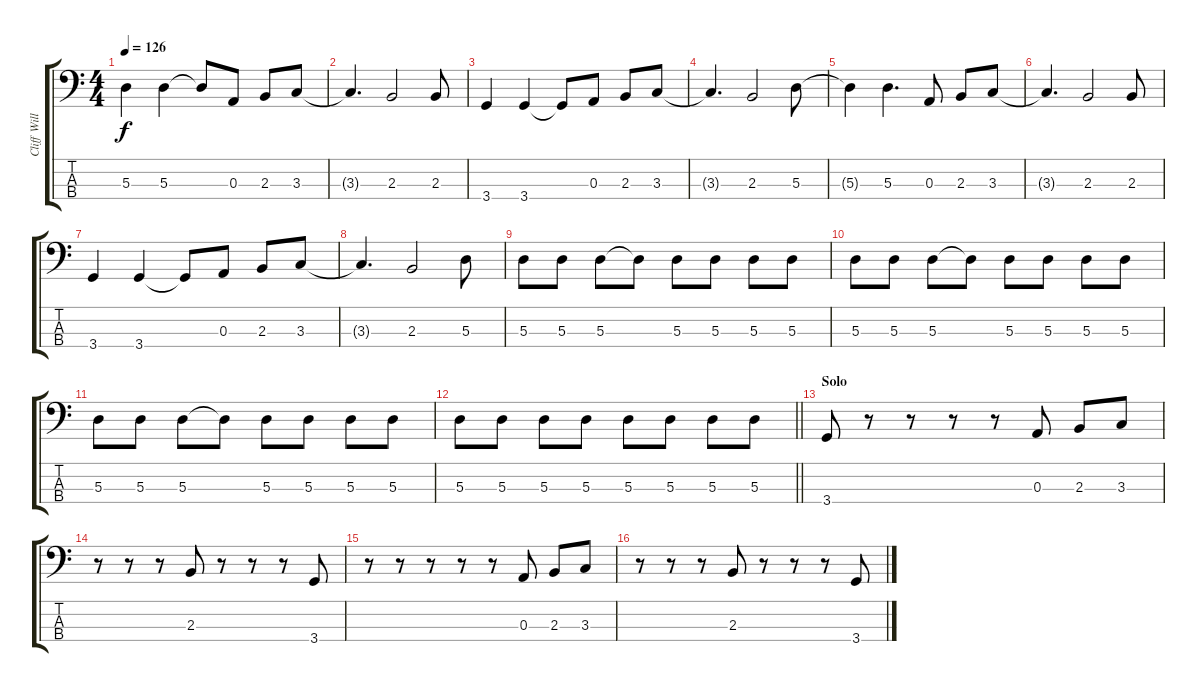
\track ("Cliff Willians (Bass)" "Cliff Will") {instrument electricbasspick}
\staff {score tabs}
\tuning (G2 D2 A1 E1) {hide}
\ts (4 4)
\tempo 126
\clef f4
\ks c
5.3{t}.4{dy f} 5.3.4 5.3{t}.8 0.3.8 2.3.8 3.3.8 |
3.3{t}.4{d} 2.3.2 2.3.8 |
3.4.4 3.4.4 3.4{t}.8 0.3.8 2.3.8 3.3.8 |
3.3{t}.4{d} 2.3.2 5.3.8 |
5.3{t}.4 5.3.4{d} 0.3.8 2.3.8 3.3.8 |
3.3{t}.4{d} 2.3.2 2.3.8 |
3.4.4 3.4.4 3.4{t}.8 0.3.8 2.3.8 3.3.8 |
3.3{t}.4{d} 2.3.2 5.3.8 |
5.3.8 5.3.8 5.3.8 5.3{t}.8 5.3.8 5.3.8 5.3.8 5.3.8 |
5.3.8 5.3.8 5.3.8 5.3{t}.8 5.3.8 5.3.8 5.3.8 5.3.8 |
5.3.8 5.3.8 5.3.8 5.3{t}.8 5.3.8 5.3.8 5.3.8 5.3.8 |
\barLineRight lightlight
5.3.8 5.3.8 5.3.8 5.3.8 5.3.8 5.3.8 5.3.8 5.3.8 |
\section ("" "Solo")
3.4.8 r.8 r.8 r.8 r.8 0.3.8 2.3.8 3.3.8 |
r.8 r.8 r.8 2.3.8 r.8 r.8 r.8 3.4.8 |
r.8 r.8 r.8 r.8 r.8 0.3.8 2.3.8 3.3.8 |
r.8 r.8 r.8 2.3.8 r.8 r.8 r.8 3.4.8
